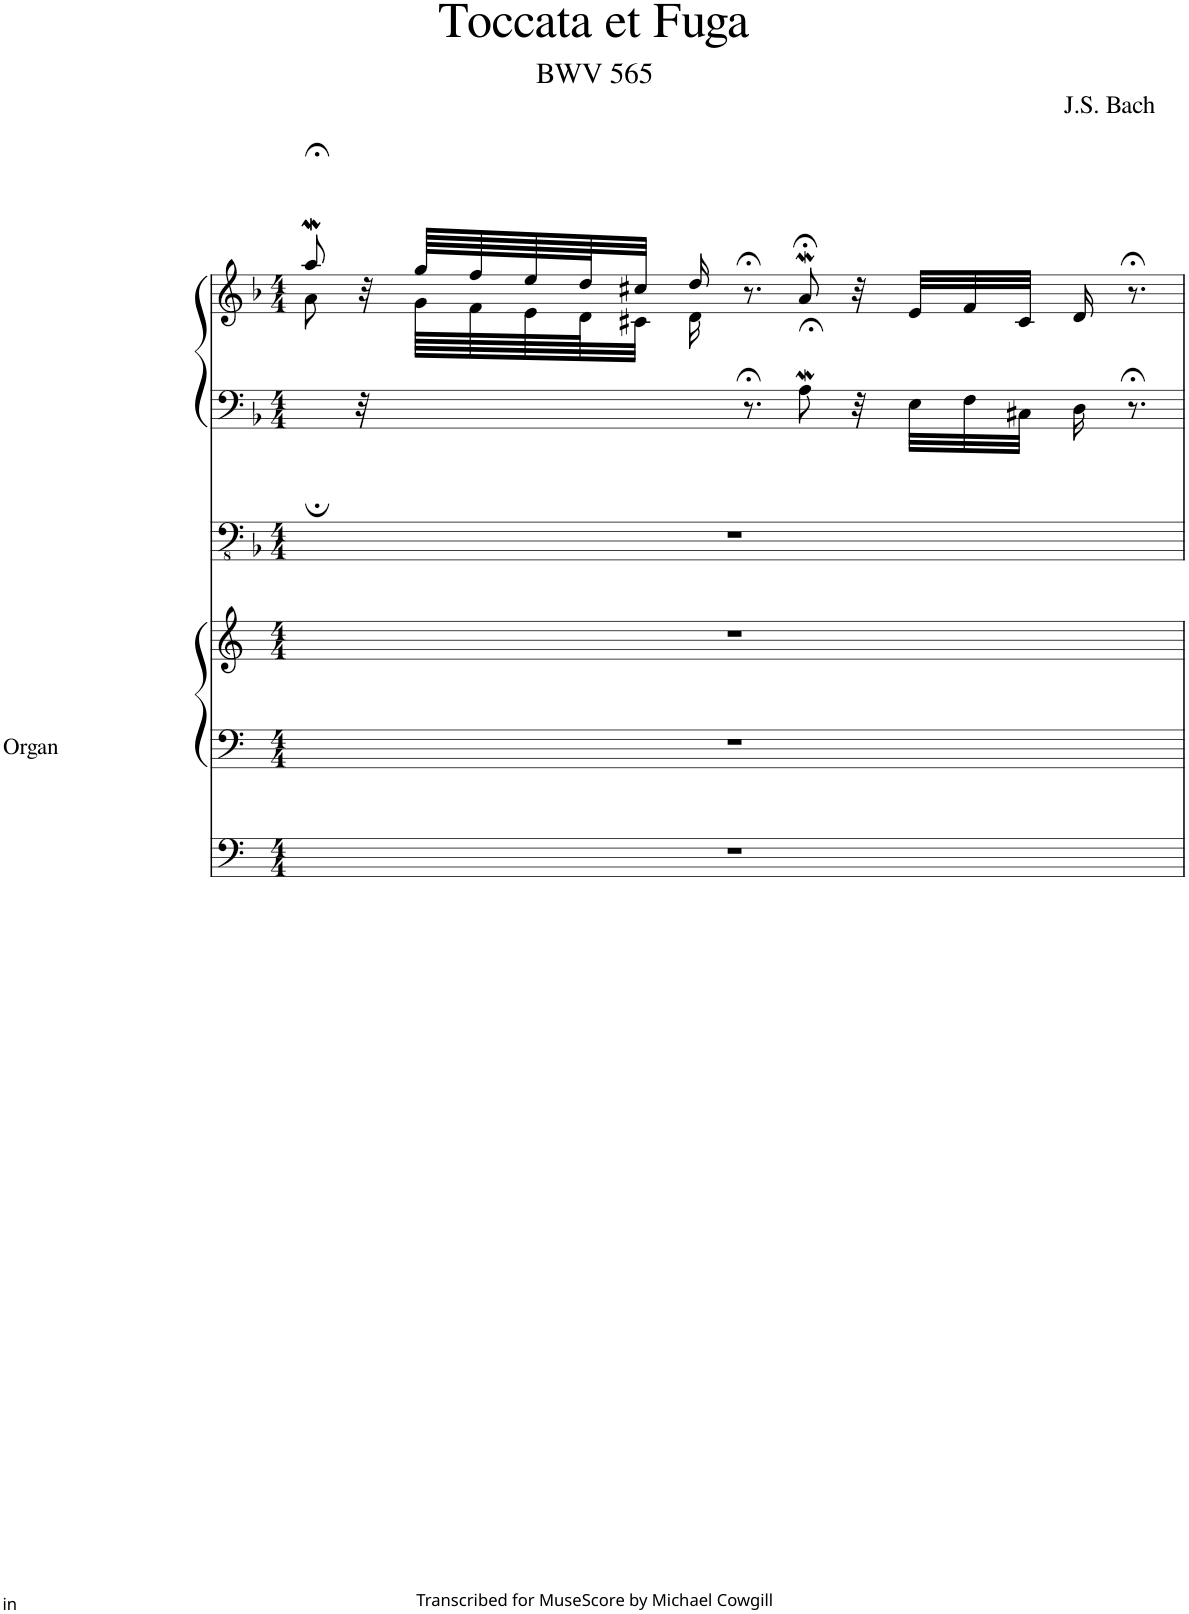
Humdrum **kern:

**kern	**kern	**kern	**kern	**kern	**kern
*part2	*part2	*part2	*part1	*part1	*part1
*staff6	*staff5	*staff4	*staff3	*staff2	*staff1
*I"Organ	*	*	*I"Organ	*	*
*I'Org.	*	*	*	*	*
*clefF4	*clefF4	*clefG2	*clefFv4	*clefF4	*clefG2
*	*	*	*Trd1c2	*Trd1c2	*Trd1c2
*k[]	*k[]	*k[]	*k[b-]	*k[b-]	*k[b-]
*M4/4	*M4/4	*M4/4	*M4/4	*M4/4	*M4/4
=1	=1	=1	=1	=1	=1
*	*	*	*	*	*^
1r	1r	1r	1r	8ryy	8aa;<W/	8a;W\
.	.	.	.	32r	32r	32ryy
.	.	.	.	32ryy	64gg/LLLL	64g\LLLL
.	.	.	.	.	64ff/	64f\
.	.	.	.	.	64ee/	64e\
.	.	.	.	.	64dd/J	64d\J
.	.	.	.	.	32cc#X/JJJ	32c#X\JJJ
.	.	.	.	.	16dd/	16d\
.	.	.	.	8.r;<	8.r;<	2ryy
.	.	.	.	8A;<W\	8a;<W/	.
.	.	.	.	32r	32r	.
.	.	.	.	32E\LLL	32e/LLL	.
.	.	.	.	32F\	32f/	.
.	.	.	.	32C#X\JJJ	32c#/JJJ	.
.	.	.	.	16D\	16d/	.
.	.	.	.	8.r;<	8.r;<	8.ryy
*	*	*	*	*	*v	*v
=	=	=	=	=	=
*-	*-	*-	*-	*-	*-
